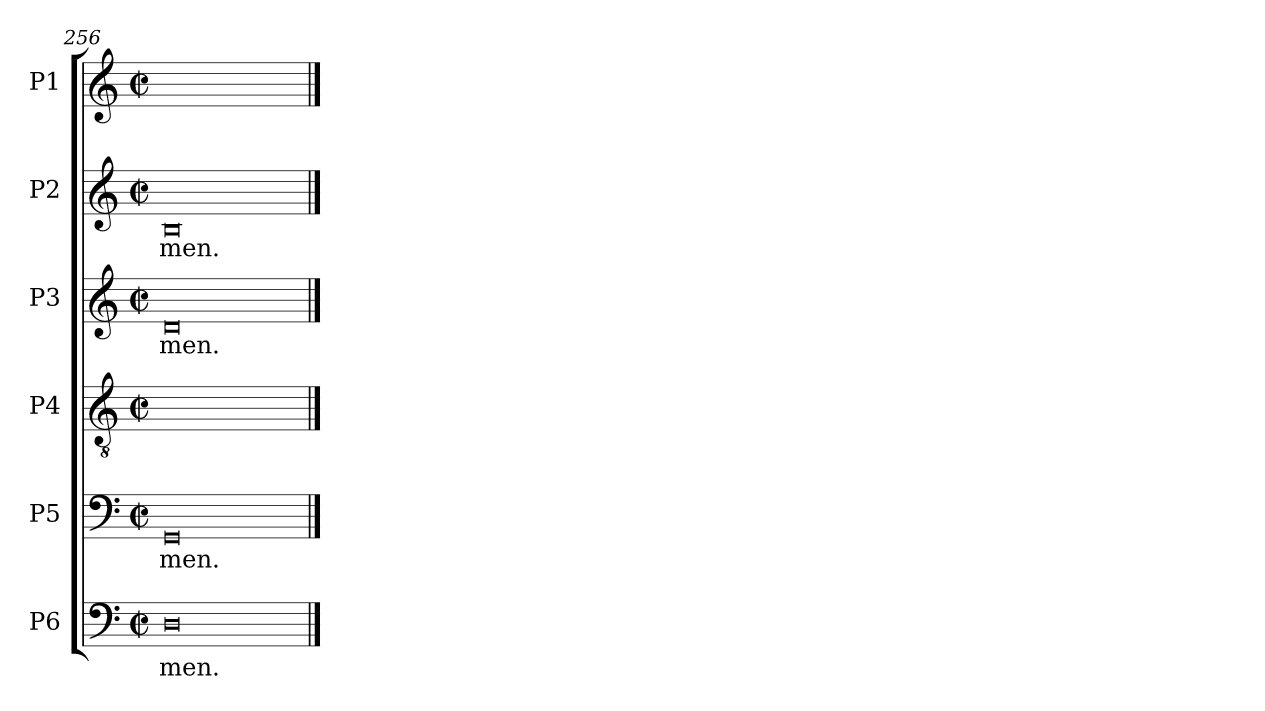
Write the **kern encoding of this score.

**kern	**text	**kern	**text	**kern	**kern	**text	**kern	**text	**kern
*part6	*part6	*part5	*part5	*part4	*part3	*part3	*part2	*part2	*part1
*staff6	*staff6	*staff5	*staff5	*staff4	*staff3	*staff3	*staff2	*staff2	*staff1
*I"P6	*	*I"P5	*	*I"P4	*I"P3	*	*I"P2	*	*I"P1
*clefF4	*	*clefF4	*	*clefGv2	*clefG2	*	*clefG2	*	*clefG2
*	*	*	*	*ITrd7c12	*	*	*	*	*
*k[]	*	*k[]	*	*k[]	*k[]	*	*k[]	*	*k[]
*C:	*	*C:	*	*C:	*C:	*	*C:	*	*C:
*M2/2	*	*M2/2	*	*M2/2	*M2/2	*	*M2/2	*	*M2/2
*met(c|)	*	*met(c|)	*	*met(c|)	*met(c|)	*	*met(c|)	*	*met(c|)
=256	=256	=256	=256	=256	=256	=256	=256	=256	=256
!	!LO:LY:b:color=#000000	!	!	!	!	!	!	!	!
!	!	!	!LO:LY:b:color=#000000	!	!	!	!	!	!
!	!	!	!	!	!	!LO:LY:b:color=#000000	!	!	!
!	!	!	!	!	!	!	!	!LO:LY:b:color=#000000	!
0Di	-men.	0GGi	-men.	0GGiyy	0di	-men.	0Bi	-men.	0giyy
==	==	==	==	==	==	==	==	==	==
*-	*-	*-	*-	*-	*-	*-	*-	*-	*-
